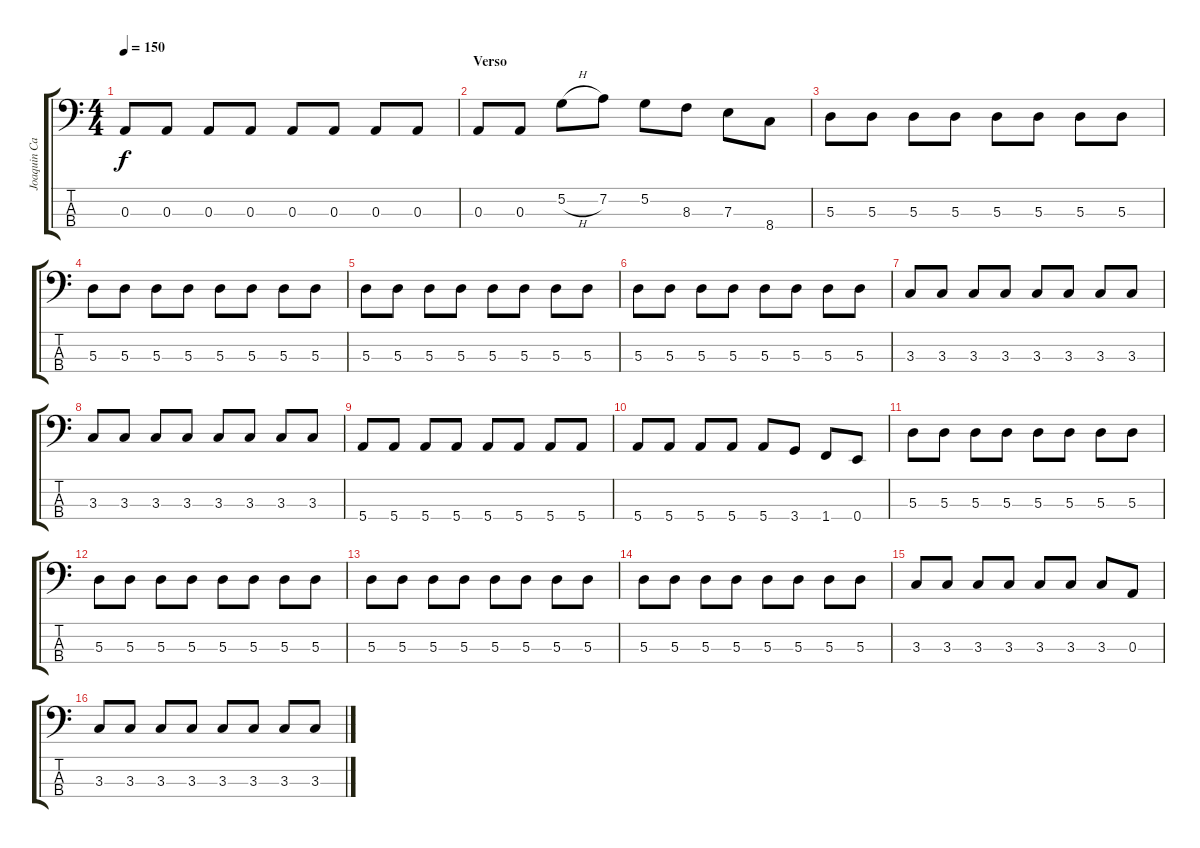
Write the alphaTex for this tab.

\track ("Joaquin Cardiel" "Joaquin Ca") {instrument electricbasspick}
\staff {score tabs}
\tuning (G2 D2 A1 E1) {hide}
\ts (4 4)
\tempo 150
\clef f4
\ks c
0.3.8{dy f} 0.3.8 0.3.8 0.3.8 0.3.8 0.3.8 0.3.8 0.3.8 |
\section ("" "Verso")
0.3.8 0.3.8 5.2{h}.8 7.2.8 5.2.8 8.3.8 7.3.8 8.4.8 |
5.3.8 5.3.8 5.3.8 5.3.8 5.3.8 5.3.8 5.3.8 5.3.8 |
5.3.8 5.3.8 5.3.8 5.3.8 5.3.8 5.3.8 5.3.8 5.3.8 |
5.3.8 5.3.8 5.3.8 5.3.8 5.3.8 5.3.8 5.3.8 5.3.8 |
5.3.8 5.3.8 5.3.8 5.3.8 5.3.8 5.3.8 5.3.8 5.3.8 |
3.3.8 3.3.8 3.3.8 3.3.8 3.3.8 3.3.8 3.3.8 3.3.8 |
3.3.8 3.3.8 3.3.8 3.3.8 3.3.8 3.3.8 3.3.8 3.3.8 |
5.4.8 5.4.8 5.4.8 5.4.8 5.4.8 5.4.8 5.4.8 5.4.8 |
5.4.8 5.4.8 5.4.8 5.4.8 5.4.8 3.4.8 1.4.8 0.4.8 |
5.3.8 5.3.8 5.3.8 5.3.8 5.3.8 5.3.8 5.3.8 5.3.8 |
5.3.8 5.3.8 5.3.8 5.3.8 5.3.8 5.3.8 5.3.8 5.3.8 |
5.3.8 5.3.8 5.3.8 5.3.8 5.3.8 5.3.8 5.3.8 5.3.8 |
5.3.8 5.3.8 5.3.8 5.3.8 5.3.8 5.3.8 5.3.8 5.3.8 |
3.3.8 3.3.8 3.3.8 3.3.8 3.3.8 3.3.8 3.3.8 0.3.8 |
3.3.8 3.3.8 3.3.8 3.3.8 3.3.8 3.3.8 3.3.8 3.3.8
